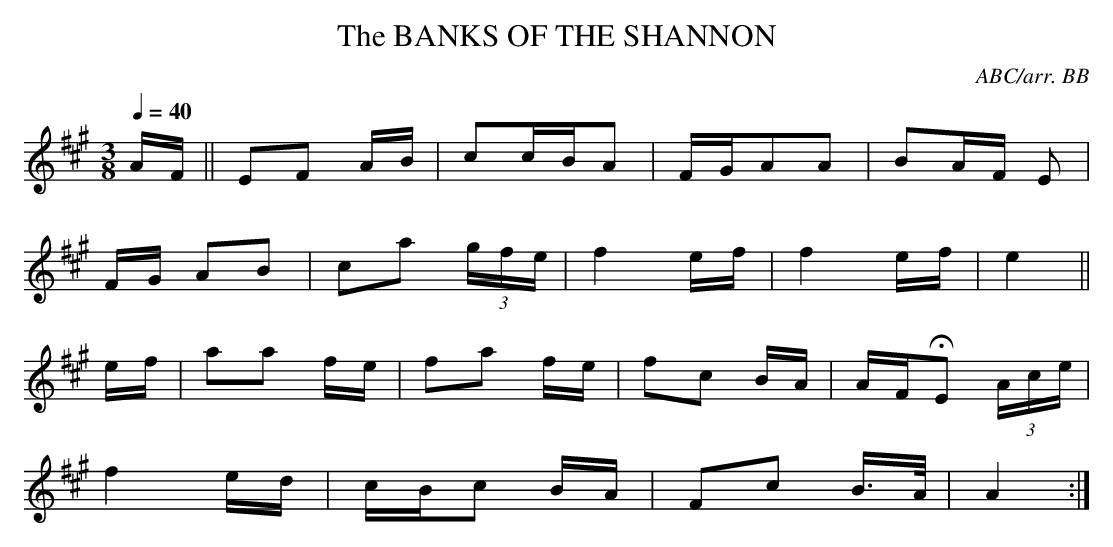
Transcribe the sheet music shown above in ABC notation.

X:1
T:BANKS OF THE SHANNON, The
C:ABC/arr. BB
Q:1/4=40
L:1/8
M:3/8
K:A
A/F/||EF A/B/|cc/B/A|F/G/AA|BA/F/ E|
F/G/ AB|ca (3g/f/e/|f2 e/f/|f2 e/f/|e2 ||
e/f/|aa f/e/|fa f/e/|fc B/A/|A/F/HE (3A/c/e/|
f2 e/d/|c/B/c B/A/|Fc B/>A/|A2 :|
